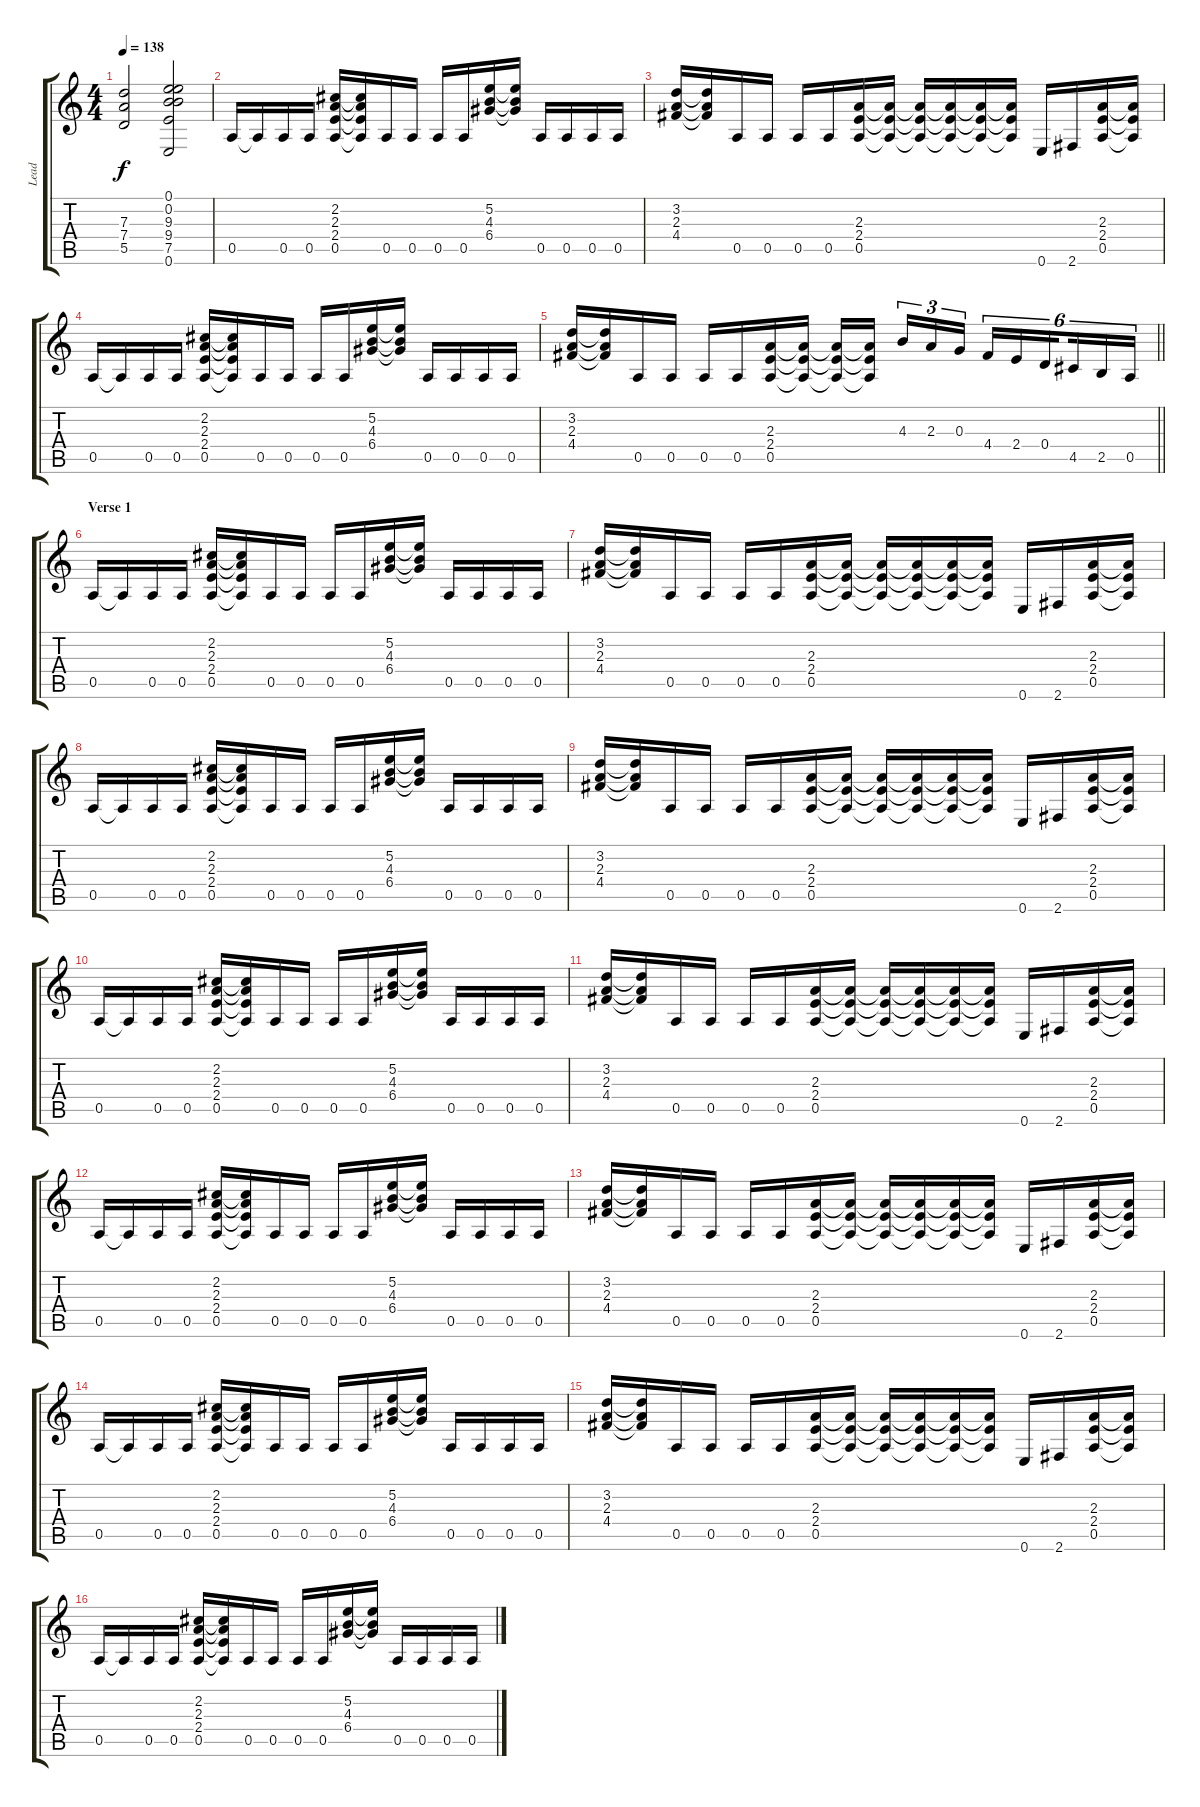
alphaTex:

\track ("Lead" "Lead") {instrument overdrivenguitar}
\staff {score tabs}
\tuning (E4 B3 G3 D3 A2 E2) {hide}
\ts (4 4)
\tempo 138
\clef g2
\ks c
(7.3 7.4 5.5).2{dy f} (0.1 0.2 9.3 9.4 7.5 0.6).2 |
0.5.16 0.5{t}.16 0.5.16 0.5.16 (2.2 2.3 2.4 0.5).16 (2.2{t} 2.3{t} 2.4{t} 0.5{t}).16 0.5.16 0.5.16 0.5.16 0.5.16 (5.2 4.3 6.4).16 (5.2{t} 4.3{t} 6.4{t}).16 0.5.16 0.5.16 0.5.16 0.5.16 |
(3.2 2.3 4.4).16 (3.2{t} 2.3{t} 4.4{t}).16 0.5.16 0.5.16 0.5.16 0.5.16 (2.3 2.4 0.5).16 (2.3{t} 2.4{t} 0.5{t}).16 (2.3{t} 2.4{t} 0.5{t}).16 (2.3{t} 2.4{t} 0.5{t}).16 (2.3{t} 2.4{t} 0.5{t}).16 (2.3{t} 2.4{t} 0.5{t}).16 0.6.16 2.6.16 (2.3 2.4 0.5).16 (2.3{t} 2.4{t} 0.5{t}).16 |
0.5.16 0.5{t}.16 0.5.16 0.5.16 (2.2 2.3 2.4 0.5).16 (2.2{t} 2.3{t} 2.4{t} 0.5{t}).16 0.5.16 0.5.16 0.5.16 0.5.16 (5.2 4.3 6.4).16 (5.2{t} 4.3{t} 6.4{t}).16 0.5.16 0.5.16 0.5.16 0.5.16 |
\barLineRight lightlight
(3.2 2.3 4.4).16 (3.2{t} 2.3{t} 4.4{t}).16 0.5.16 0.5.16 0.5.16 0.5.16 (2.3 2.4 0.5).16 (2.3{t} 2.4{t} 0.5{t}).16 (2.3{t} 2.4{t} 0.5{t}).16 (2.3{t} 2.4{t} 0.5{t}).16{beam splitsecondary} 4.3.16{tu (3 2)} 2.3.16{tu (3 2)} 0.3.16{tu (3 2)} 4.4.16{tu (6 4)} 2.4.16{tu (6 4)} 0.4.16{tu (6 4) beam splitsecondary} 4.5.16{tu (6 4)} 2.5.16{tu (6 4)} 0.5.16{tu (6 4)} |
\section ("" "Verse 1")
0.5.16 0.5{t}.16 0.5.16 0.5.16 (2.2 2.3 2.4 0.5).16 (2.2{t} 2.3{t} 2.4{t} 0.5{t}).16 0.5.16 0.5.16 0.5.16 0.5.16 (5.2 4.3 6.4).16 (5.2{t} 4.3{t} 6.4{t}).16 0.5.16 0.5.16 0.5.16 0.5.16 |
(3.2 2.3 4.4).16 (3.2{t} 2.3{t} 4.4{t}).16 0.5.16 0.5.16 0.5.16 0.5.16 (2.3 2.4 0.5).16 (2.3{t} 2.4{t} 0.5{t}).16 (2.3{t} 2.4{t} 0.5{t}).16 (2.3{t} 2.4{t} 0.5{t}).16 (2.3{t} 2.4{t} 0.5{t}).16 (2.3{t} 2.4{t} 0.5{t}).16 0.6.16 2.6.16 (2.3 2.4 0.5).16 (2.3{t} 2.4{t} 0.5{t}).16 |
0.5.16 0.5{t}.16 0.5.16 0.5.16 (2.2 2.3 2.4 0.5).16 (2.2{t} 2.3{t} 2.4{t} 0.5{t}).16 0.5.16 0.5.16 0.5.16 0.5.16 (5.2 4.3 6.4).16 (5.2{t} 4.3{t} 6.4{t}).16 0.5.16 0.5.16 0.5.16 0.5.16 |
(3.2 2.3 4.4).16 (3.2{t} 2.3{t} 4.4{t}).16 0.5.16 0.5.16 0.5.16 0.5.16 (2.3 2.4 0.5).16 (2.3{t} 2.4{t} 0.5{t}).16 (2.3{t} 2.4{t} 0.5{t}).16 (2.3{t} 2.4{t} 0.5{t}).16 (2.3{t} 2.4{t} 0.5{t}).16 (2.3{t} 2.4{t} 0.5{t}).16 0.6.16 2.6.16 (2.3 2.4 0.5).16 (2.3{t} 2.4{t} 0.5{t}).16 |
0.5.16 0.5{t}.16 0.5.16 0.5.16 (2.2 2.3 2.4 0.5).16 (2.2{t} 2.3{t} 2.4{t} 0.5{t}).16 0.5.16 0.5.16 0.5.16 0.5.16 (5.2 4.3 6.4).16 (5.2{t} 4.3{t} 6.4{t}).16 0.5.16 0.5.16 0.5.16 0.5.16 |
(3.2 2.3 4.4).16 (3.2{t} 2.3{t} 4.4{t}).16 0.5.16 0.5.16 0.5.16 0.5.16 (2.3 2.4 0.5).16 (2.3{t} 2.4{t} 0.5{t}).16 (2.3{t} 2.4{t} 0.5{t}).16 (2.3{t} 2.4{t} 0.5{t}).16 (2.3{t} 2.4{t} 0.5{t}).16 (2.3{t} 2.4{t} 0.5{t}).16 0.6.16 2.6.16 (2.3 2.4 0.5).16 (2.3{t} 2.4{t} 0.5{t}).16 |
0.5.16 0.5{t}.16 0.5.16 0.5.16 (2.2 2.3 2.4 0.5).16 (2.2{t} 2.3{t} 2.4{t} 0.5{t}).16 0.5.16 0.5.16 0.5.16 0.5.16 (5.2 4.3 6.4).16 (5.2{t} 4.3{t} 6.4{t}).16 0.5.16 0.5.16 0.5.16 0.5.16 |
(3.2 2.3 4.4).16 (3.2{t} 2.3{t} 4.4{t}).16 0.5.16 0.5.16 0.5.16 0.5.16 (2.3 2.4 0.5).16 (2.3{t} 2.4{t} 0.5{t}).16 (2.3{t} 2.4{t} 0.5{t}).16 (2.3{t} 2.4{t} 0.5{t}).16 (2.3{t} 2.4{t} 0.5{t}).16 (2.3{t} 2.4{t} 0.5{t}).16 0.6.16 2.6.16 (2.3 2.4 0.5).16 (2.3{t} 2.4{t} 0.5{t}).16 |
0.5.16 0.5{t}.16 0.5.16 0.5.16 (2.2 2.3 2.4 0.5).16 (2.2{t} 2.3{t} 2.4{t} 0.5{t}).16 0.5.16 0.5.16 0.5.16 0.5.16 (5.2 4.3 6.4).16 (5.2{t} 4.3{t} 6.4{t}).16 0.5.16 0.5.16 0.5.16 0.5.16 |
(3.2 2.3 4.4).16 (3.2{t} 2.3{t} 4.4{t}).16 0.5.16 0.5.16 0.5.16 0.5.16 (2.3 2.4 0.5).16 (2.3{t} 2.4{t} 0.5{t}).16 (2.3{t} 2.4{t} 0.5{t}).16 (2.3{t} 2.4{t} 0.5{t}).16 (2.3{t} 2.4{t} 0.5{t}).16 (2.3{t} 2.4{t} 0.5{t}).16 0.6.16 2.6.16 (2.3 2.4 0.5).16 (2.3{t} 2.4{t} 0.5{t}).16 |
0.5.16 0.5{t}.16 0.5.16 0.5.16 (2.2 2.3 2.4 0.5).16 (2.2{t} 2.3{t} 2.4{t} 0.5{t}).16 0.5.16 0.5.16 0.5.16 0.5.16 (5.2 4.3 6.4).16 (5.2{t} 4.3{t} 6.4{t}).16 0.5.16 0.5.16 0.5.16 0.5.16
